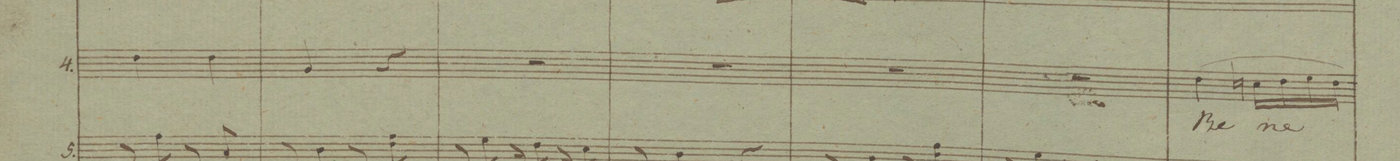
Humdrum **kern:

**kern	**text
*I"Baſso	*
*clefF4	*
*k[b-e-]	*
*M2/4	*
4F\	.
4F\	.
=51	=51
4BB-/	.
4r	.
=52	=52
2r	.
=53	=53
2r	.
=54	=54
2r	.
=55	=55
2r	.
=56	=56
(4F\	Be-
16En\LL	-ne-
16F\	.
16G\	.
16F\JJ)	.
=57	=57
*-	*-
